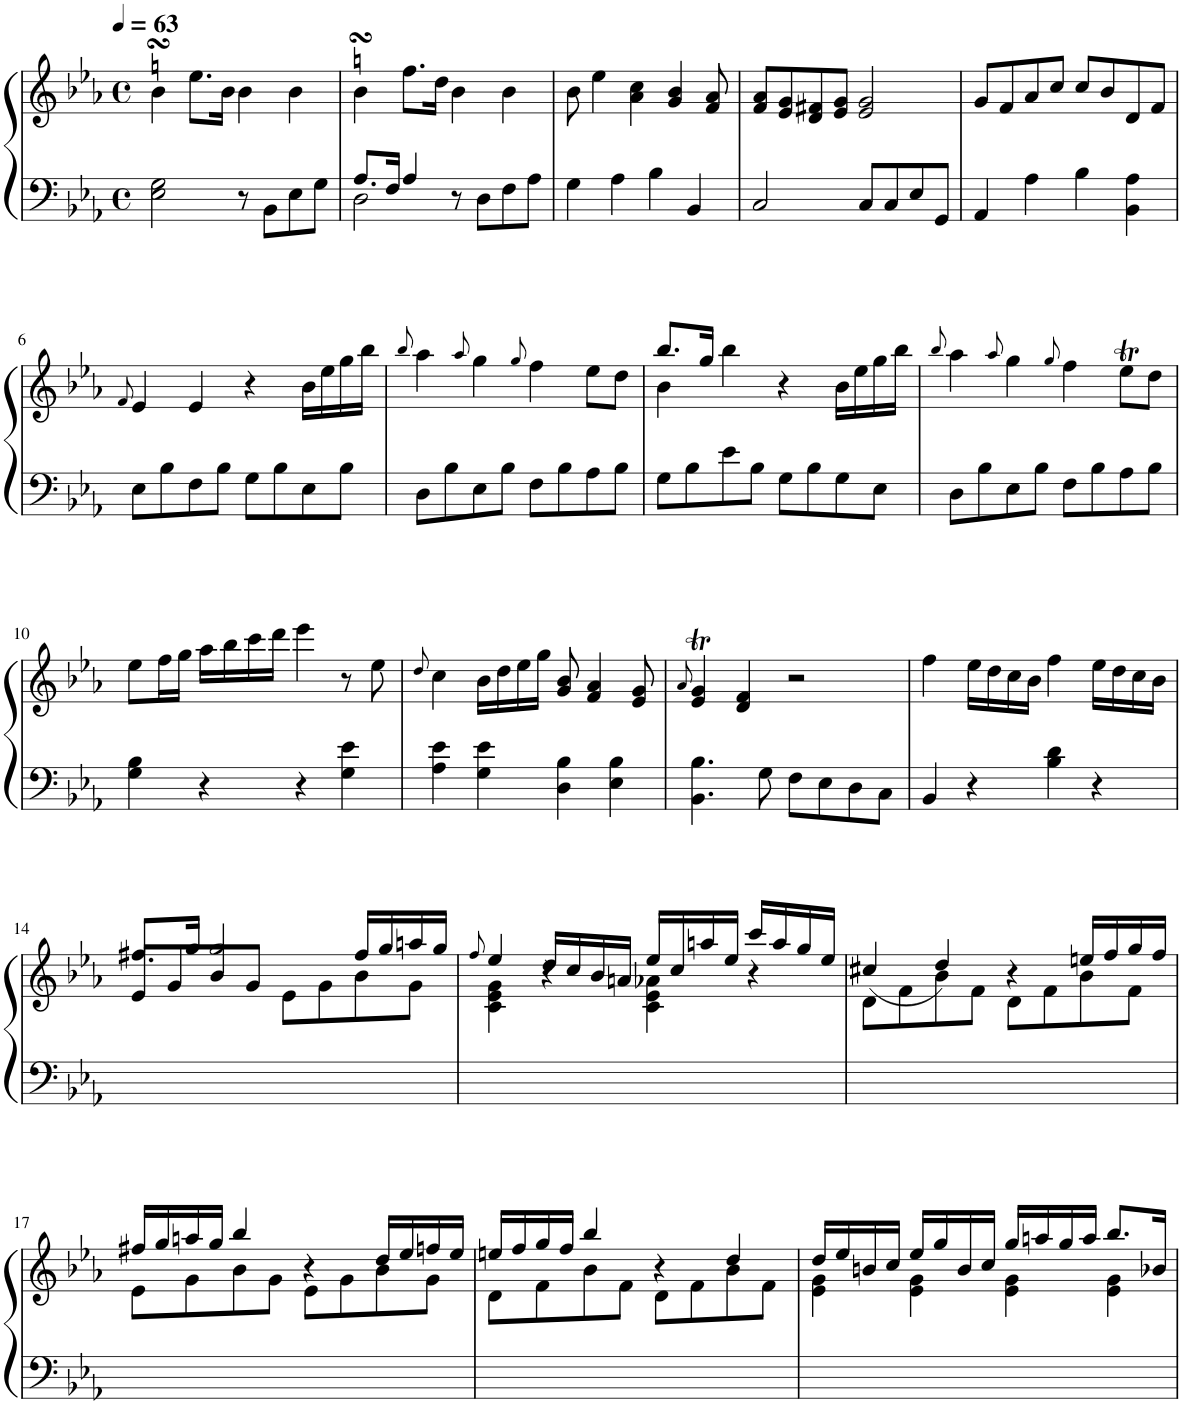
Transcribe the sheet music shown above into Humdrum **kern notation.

**kern	**kern
*part1	*part1
*staff2	*staff1
*I"Piano	*
*I'Pno.	*
*clefF4	*clefG2
*k[b-e-a-]	*k[b-e-a-]
*M4/4	*M4/4
*met(c)	*met(c)
*MM63	*MM63
=1	=1
2E-\ 2G\	4b-sSSS\
.	8.ee-\L
.	16b-\Jk
8r	4b-\
8BB-\L	.
8E-\	4b-\
8G\J	.
=2	=2
*^	*
2D\	8.A-/L	4b-sSSS\
.	16F/Jk	.
.	4A-/	8.ff\L
.	.	16dd\Jk
8r	2ryy	4b-\
8D\L	.	.
8F\	.	4b-\
8A-\J	.	.
*v	*v	*
=3	=3
4G\	8b-\
.	4ee-\
4A-\	.
.	4a-\ 4cc\
4B-\	.
.	4g/ 4b-/
4BB-/	.
.	8f/ 8a-/
=4	=4
2C/	8f/ 8a-/L
.	8e-/ 8g/
.	8d/ 8f#X/
.	8e-/ 8g/J
8C/L	2e-/ 2g/
8C/	.
8E-/	.
8GG/J	.
=5	=5
4AA-/	8g/L
.	8f/
4A-\	8a-/
.	8cc/J
4B-\	8cc/L
.	8b-/
4BB-\ 4A-\	8d/
.	8f/J
!!LO:LB:g=z
=6	=6
.	8qf/
8E-\L	4e-/
8B-\	.
8F\	4e-/
8B-\J	.
8G\L	4r
8B-\	.
8E-\	16b-\LL
.	16ee-\
8B-\J	16gg\
.	16bb-\JJ
=7	=7
.	8qbb-/
8D\L	4aa-\
8B-\	.
.	8qaa-/
8E-\	4gg\
8B-\J	.
.	8qgg/
8F\L	4ff\
8B-\	.
8A-\	8ee-\L
8B-\J	8dd\J
=8	=8
*	*^
8G\L	4b-\	8.bb-/L
8B-\	.	.
.	.	16gg/Jk
8e-\	4bb-\	2.ryy
8B-\J	.	.
8G\L	4r	.
8B-\	.	.
8G\	16b-\LL	.
.	16ee-\	.
8E-\J	16gg\	.
.	16bb-\JJ	.
*	*v	*v
=9	=9
.	8qbb-/
8D\L	4aa-\
8B-\	.
.	8qaa-/
8E-\	4gg\
8B-\J	.
.	8qgg/
8F\L	4ff\
8B-\	.
8A-\	8ee-T\L
8B-\J	8dd\J
!!LO:LB:g=z
=10	=10
4G\ 4B-\	8ee-\L
.	16ff\L
.	16gg\JJ
4r	16aa-\LL
.	16bb-\
.	16ccc\
.	16ddd\JJ
4r	4eee-\
4G\ 4e-\	8r
.	8ee-\
=11	=11
.	8qdd/
4A-\ 4e-\	4cc\
4G\ 4e-\	16b-\LL
.	16dd\
.	16ee-\
.	16gg\JJ
4D\ 4B-\	8g/ 8b-/
.	4f/ 4a-/
4E-\ 4B-\	.
.	8e-/ 8g/
=12	=12
.	8qa-/
4.BB-\ 4.B-\	4e-/T 4g/T
.	4d/ 4f/
8G\	.
8F\L	2r
8E-\	.
8D\	.
8C\J	.
=13	=13
4BB-/	4ff\
4r	16ee-\LL
.	16dd\
.	16cc\
.	16b-\JJ
4B-\ 4d\	4ff\
4r	16ee-\LL
.	16dd\
.	16cc\
.	16b-\JJ
!!LO:LB:g=z
=14	=14
*	*^
1ryy	8e-/L	8.ff#X/L
.	8g/	.
.	.	16gg/Jk
.	8b-/	2gg/
.	8g/J	.
.	8e-\L	.
.	8g\	.
.	8b-\	16ff#/LL
.	.	16gg/
.	8g\J	16aan/
.	.	16gg/JJ
=15	=15	=15
.	8qff/	.
4ryy	4ee-/	4c\ 4e-\ 4g\
4r	16dd/LL	4ryy
.	16cc/	.
.	16b-/	.
.	16an/JJ	.
4ryy	16ee-/LL	4c\ 4e-\ 4a-X\
.	16cc/	.
.	16aan/	.
.	16ee-/JJ	.
4r	16ccc/LL	4ryy
.	16aa/	.
.	16gg/	.
.	16ee-/JJ	.
=16	=16	=16
1ryy	(4cc#X/	8d\L
.	.	8f\
.	4dd/)	8b-\
.	.	8f\J
.	4r	8d\L
.	.	8f\
.	16een/LL	8b-\
.	16ff/	.
.	16gg/	8f\J
.	16ff/JJ	.
!!LO:LB:g=z	!!
=17	=17	=17
1ryy	16ff#X/LL	8e-\L
.	16gg/	.
.	16aan/	8g\
.	16gg/JJ	.
.	4bb-/	8b-\
.	.	8g\J
.	4r	8e-\L
.	.	8g\
.	16dd/LL	8b-\
.	16ee-/	.
.	16ffn/	8g\J
.	16ee-/JJ	.
=18	=18	=18
1ryy	16een/LL	8d\L
.	16ff/	.
.	16gg/	8f\
.	16ff/JJ	.
.	4bb-/	8b-\
.	.	8f\J
.	4r	8d\L
.	.	8f\
.	4dd/	8b-\
.	.	8f\J
=19	=19	=19
1ryy	16dd/LL	4e-\ 4g\
.	16ee-/	.
.	16bn/	.
.	16cc/JJ	.
.	16ee-/LL	4e-\ 4g\
.	16gg/	.
.	16b/	.
.	16cc/JJ	.
.	16gg/LL	4e-\ 4g\
.	16aan/	.
.	16gg/	.
.	16aa/JJ	.
.	8.bb-/L	4e-\ 4g\
.	16b-X/Jk	.
*	*v	*v
=	=
*-	*-
